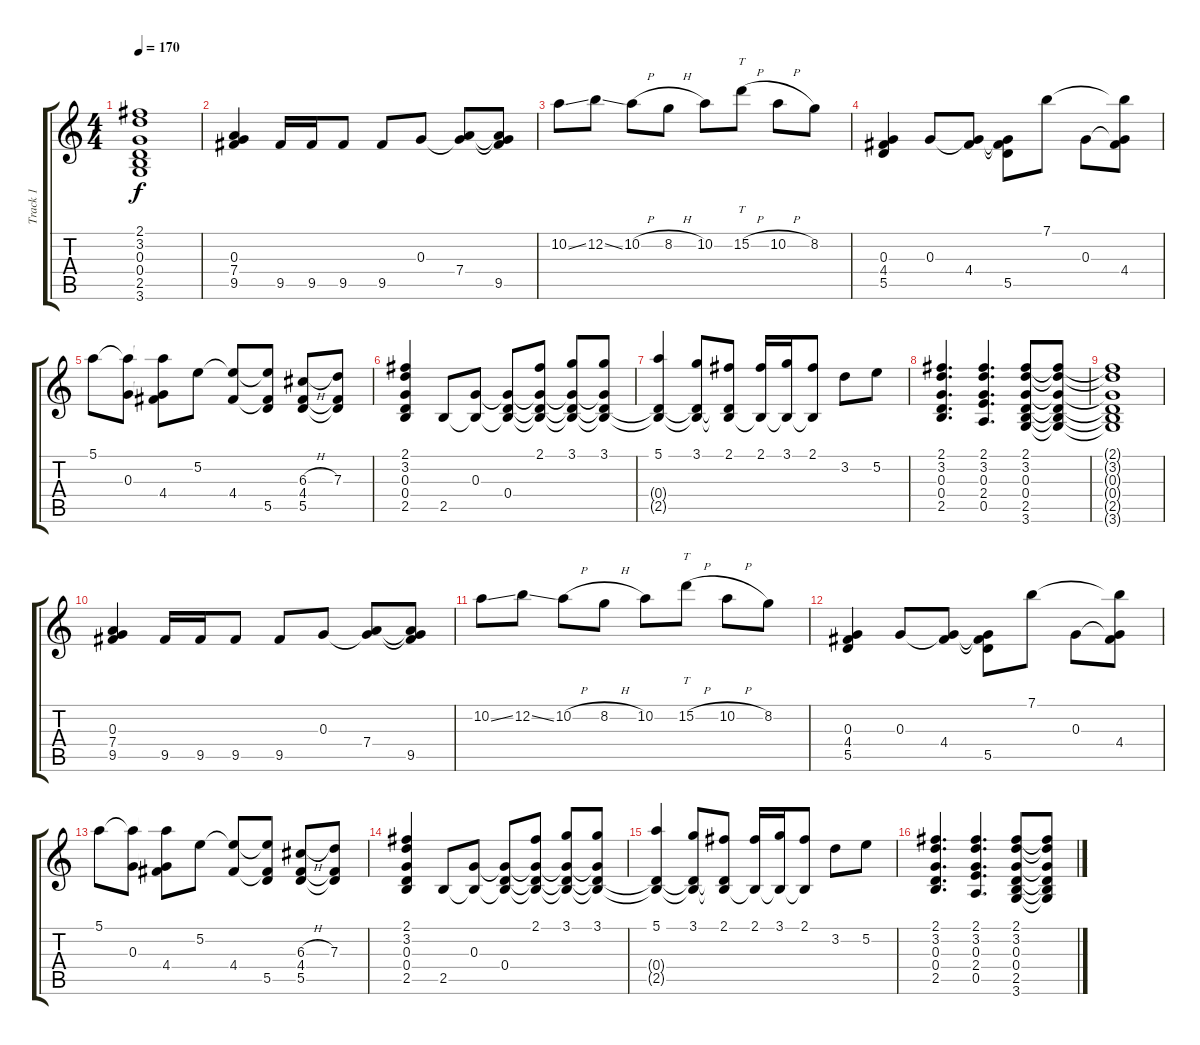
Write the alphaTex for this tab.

\track ("Track 1" "Track 1") {instrument overdrivenguitar}
\staff {score tabs}
\tuning (E4 B3 G3 D3 A2 E2) {hide}
\ts (4 4)
\tempo 170
\clef g2
\ks c
(2.1{t} 3.2{t} 0.3{t} 0.4{t} 2.5{t} 3.6{t}).1{dy f} |
(0.3 7.4 9.5).4 9.5.16 9.5.16 9.5.8 9.5.8 0.3.8 (0.3{t} 7.4).8 (0.3{t} 7.4{t} 9.5).8 |
10.2{ss}.8 12.2{ss}.8 10.2{h}.8 8.2{h}.8 10.2.8 15.2{h}.8{tt} 10.2{h}.8 8.2.8 |
(0.3 4.4 5.5).4 0.3.8 (0.3{t} 4.4).8 (0.3{t} 4.4{t} 5.5).8 7.1.8 0.3.8 (7.1{t} 0.3{t} 4.4).8 |
5.1.8 (5.1{t} 0.3).8 (5.1{t} 0.3{t} 4.4).8 5.2.8 (5.2{t} 4.4).8 (5.2{t} 4.4{t} 5.5).8 (6.3{h} 4.4 5.5).8 (7.3 4.4{t} 5.5{t}).8 |
(2.1 3.2 0.3 0.4 2.5).4 2.5.8 (0.3 2.5{t}).8 (0.3{t} 0.4 2.5{t}).8 (2.1 0.3{t} 0.4{t} 2.5{t}).8 (3.1 0.3{t} 0.4{t} 2.5{t}).8 (3.1 0.3{t} 0.4{t} 2.5{t}).8 |
(5.1 0.4{t} 2.5{t}).4 (3.1 0.4{t} 2.5{t}).8 (2.1 0.4{t} 2.5{t}).8 (2.1 2.5{t}).16 (3.1 2.5{t}).16 (2.1 2.5{t}).8 3.2.8 5.2.8 |
(2.1 3.2 0.3 0.4 2.5).4{d} (2.1 3.2 0.3 2.4 0.5).4{d} (2.1 3.2 0.3 0.4 2.5 3.6).8 (2.1{t} 3.2{t} 0.3{t} 0.4{t} 2.5{t} 3.6{t}).8 |
(2.1{t} 3.2{t} 0.3{t} 0.4{t} 2.5{t} 3.6{t}).1 |
(0.3 7.4 9.5).4 9.5.16 9.5.16 9.5.8 9.5.8 0.3.8 (0.3{t} 7.4).8 (0.3{t} 7.4{t} 9.5).8 |
10.2{ss}.8 12.2{ss}.8 10.2{h}.8 8.2{h}.8 10.2.8 15.2{h}.8{tt} 10.2{h}.8 8.2.8 |
(0.3 4.4 5.5).4 0.3.8 (0.3{t} 4.4).8 (0.3{t} 4.4{t} 5.5).8 7.1.8 0.3.8 (7.1{t} 0.3{t} 4.4).8 |
5.1.8 (5.1{t} 0.3).8 (5.1{t} 0.3{t} 4.4).8 5.2.8 (5.2{t} 4.4).8 (5.2{t} 4.4{t} 5.5).8 (6.3{h} 4.4 5.5).8 (7.3 4.4{t} 5.5{t}).8 |
(2.1 3.2 0.3 0.4 2.5).4 2.5.8 (0.3 2.5{t}).8 (0.3{t} 0.4 2.5{t}).8 (2.1 0.3{t} 0.4{t} 2.5{t}).8 (3.1 0.3{t} 0.4{t} 2.5{t}).8 (3.1 0.3{t} 0.4{t} 2.5{t}).8 |
(5.1 0.4{t} 2.5{t}).4 (3.1 0.4{t} 2.5{t}).8 (2.1 0.4{t} 2.5{t}).8 (2.1 2.5{t}).16 (3.1 2.5{t}).16 (2.1 2.5{t}).8 3.2.8 5.2.8 |
(2.1 3.2 0.3 0.4 2.5).4{d} (2.1 3.2 0.3 2.4 0.5).4{d} (2.1 3.2 0.3 0.4 2.5 3.6).8 (2.1{t} 3.2{t} 0.3{t} 0.4{t} 2.5{t} 3.6{t}).8
